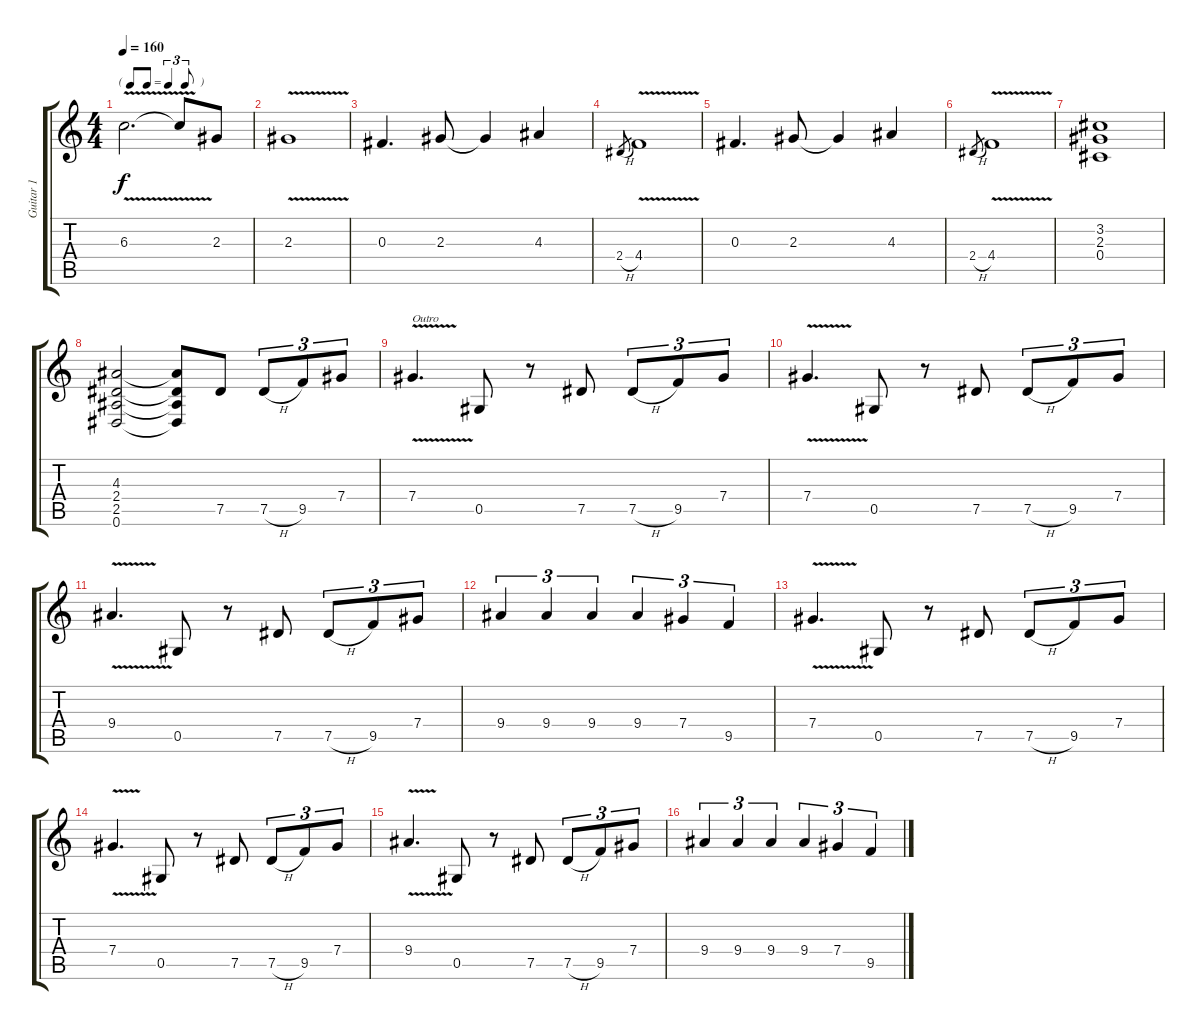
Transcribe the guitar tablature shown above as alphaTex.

\track ("Guitar 1" "Guitar 1") {instrument overdrivenguitar}
\staff {score tabs}
\tuning (Eb4 Bb3 Gb3 Db3 Ab2 Eb2) {hide}
\ts (4 4)
\tf triplet8th
\tempo 160
\clef g2
\ks c
6.3{v}.2{d dy f} 6.3{t}.8 2.3.8 |
2.3{v}.1 |
0.3.4{d} 2.3.8 2.3{t}.4 4.3.4 |
2.4{h}.8{gr} 4.4{v}.1 |
0.3.4{d} 2.3.8 2.3{t}.4 4.3.4 |
2.4{h}.8{gr} 4.4{v}.1 |
(3.2 2.3 0.4).1 |
(4.3 2.4 2.5 0.6).2 (4.3{t} 2.4{t} 2.5{t} 0.6{t}).8 7.5.8 7.5{h}.8{tu (3 2)} 9.5.8{tu (3 2)} 7.4.8{tu (3 2)} |
7.4{v}.4{d txt "Outro"} 0.5.8 r.8 7.5.8 7.5{h}.8{tu (3 2)} 9.5.8{tu (3 2)} 7.4.8{tu (3 2)} |
7.4{v}.4{d} 0.5.8 r.8 7.5.8 7.5{h}.8{tu (3 2)} 9.5.8{tu (3 2)} 7.4.8{tu (3 2)} |
9.4{v}.4{d} 0.5.8 r.8 7.5.8 7.5{h}.8{tu (3 2)} 9.5.8{tu (3 2)} 7.4.8{tu (3 2)} |
9.4.4{tu (3 2)} 9.4.4{tu (3 2)} 9.4.4{tu (3 2)} 9.4.4{tu (3 2)} 7.4.4{tu (3 2)} 9.5.4{tu (3 2)} |
7.4{v}.4{d} 0.5.8 r.8 7.5.8 7.5{h}.8{tu (3 2)} 9.5.8{tu (3 2)} 7.4.8{tu (3 2)} |
7.4{v}.4{d} 0.5.8 r.8 7.5.8 7.5{h}.8{tu (3 2)} 9.5.8{tu (3 2)} 7.4.8{tu (3 2)} |
9.4{v}.4{d} 0.5.8 r.8 7.5.8 7.5{h}.8{tu (3 2)} 9.5.8{tu (3 2)} 7.4.8{tu (3 2)} |
9.4.4{tu (3 2)} 9.4.4{tu (3 2)} 9.4.4{tu (3 2)} 9.4.4{tu (3 2)} 7.4.4{tu (3 2)} 9.5.4{tu (3 2)}
